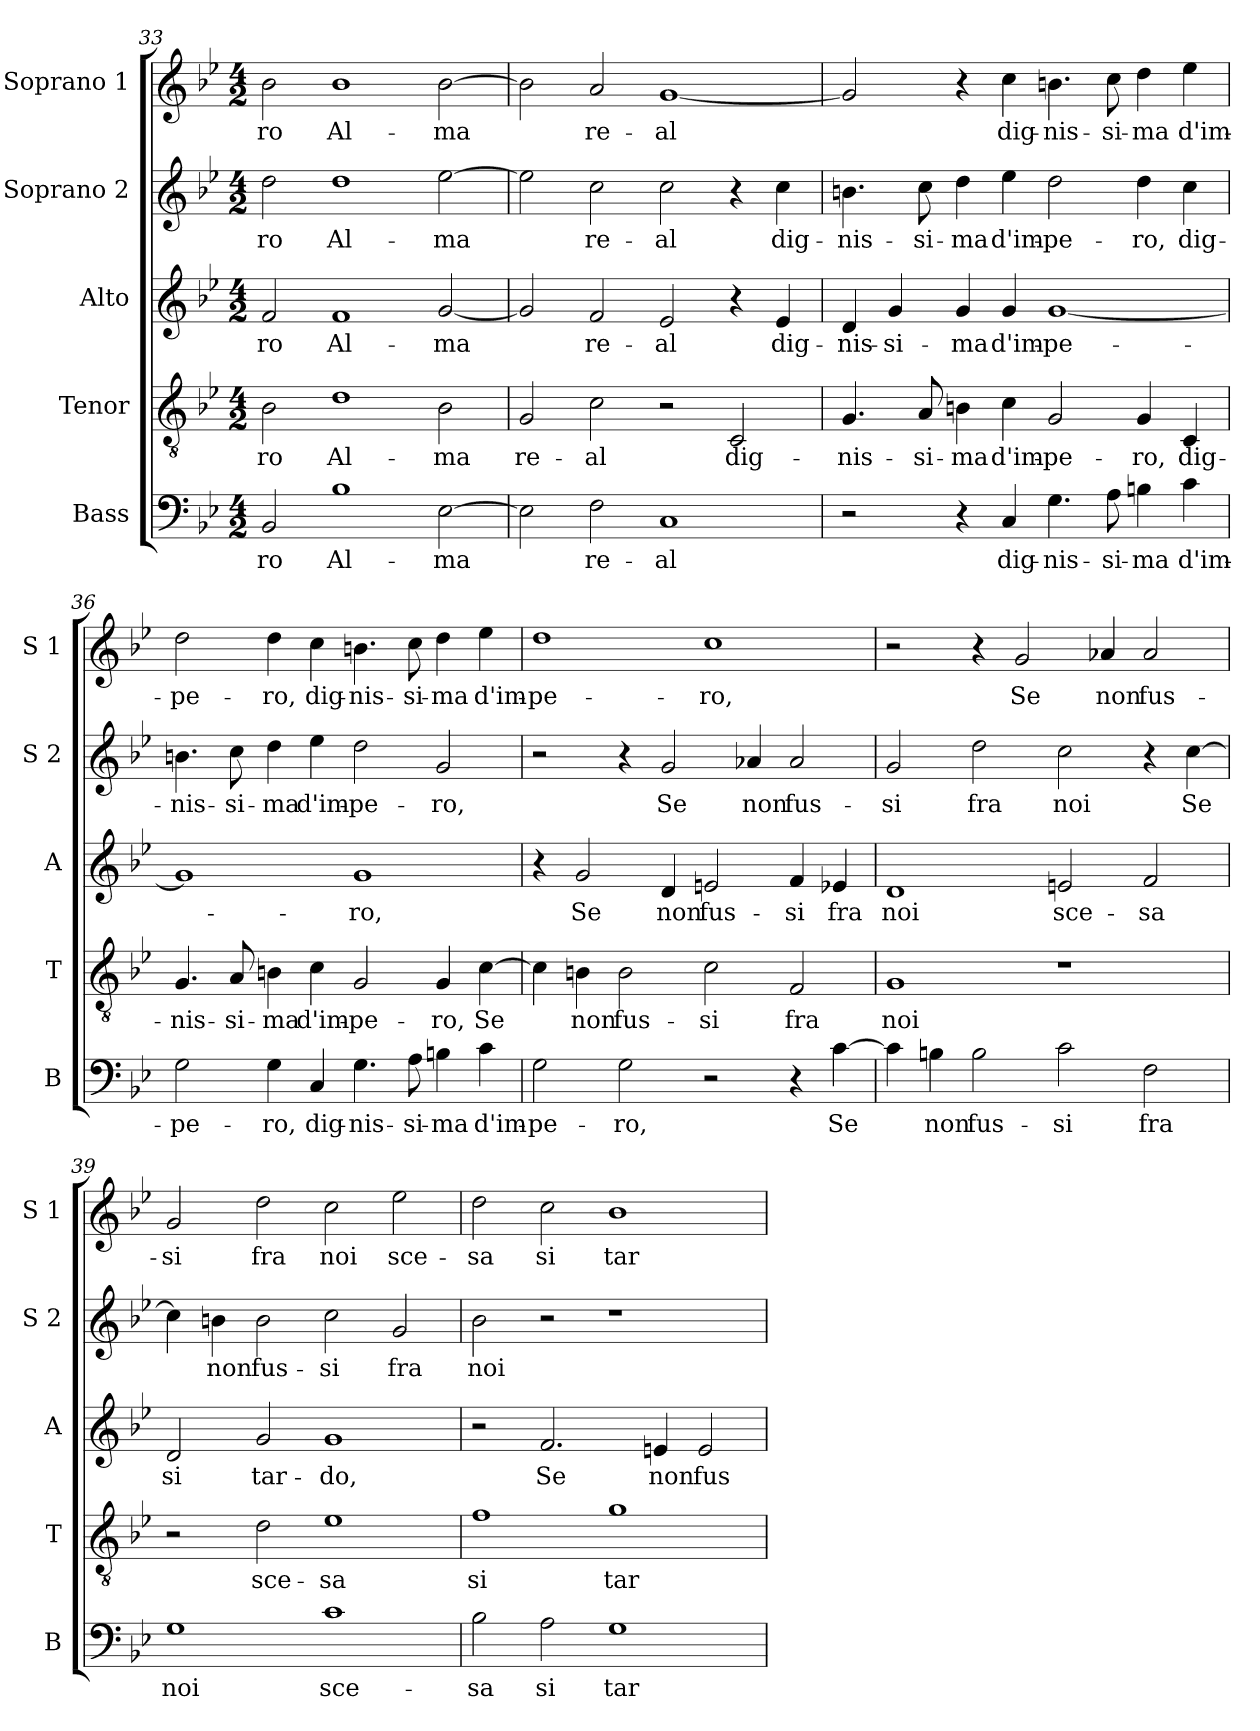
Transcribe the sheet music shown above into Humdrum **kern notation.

**kern	**text	**kern	**text	**kern	**text	**kern	**text	**kern	**text
*part5	*part5	*part4	*part4	*part3	*part3	*part2	*part2	*part1	*part1
*staff5	*staff5	*staff4	*staff4	*staff3	*staff3	*staff2	*staff2	*staff1	*staff1
*I"Bass	*	*I"Tenor	*	*I"Alto	*	*I"Soprano 2	*	*I"Soprano 1	*
*I'B	*	*I'T	*	*I'A	*	*I'S 2	*	*I'S 1	*
*clefF4	*	*clefGv2	*	*clefG2	*	*clefG2	*	*clefG2	*
*k[b-e-]	*	*k[b-e-]	*	*k[b-e-]	*	*k[b-e-]	*	*k[b-e-]	*
*B-:	*	*B-:	*	*B-:	*	*B-:	*	*B-:	*
*M4/2	*	*M4/2	*	*M4/2	*	*M4/2	*	*M4/2	*
=33	=33	=33	=33	=33	=33	=33	=33	=33	=33
!	!LO:LY:b	!	!LO:LY:b	!	!LO:LY:b	!	!LO:LY:b	!	!LO:LY:b
2BB-/	-ro	2B-\	-ro	2f/	-ro	2dd\	-ro	2b-\	-ro
!	!LO:LY:b	!	!LO:LY:b	!	!LO:LY:b	!	!LO:LY:b	!	!LO:LY:b
1B-	Al-	1d	Al-	1f	Al-	1dd	Al-	1b-	Al-
!	!LO:LY:b	!	!LO:LY:b	!	!LO:LY:b	!	!LO:LY:b	!	!LO:LY:b
[2E-\	-ma	2B-\	-ma	[2g/	-ma	[2ee-\	-ma	[2b-\	-ma
=34	=34	=34	=34	=34	=34	=34	=34	=34	=34
!	!	!	!LO:LY:b	!	!	!	!	!	!
2E-\]	.	2G/	re-	2g/]	.	2ee-\]	.	2b-\]	.
!	!LO:LY:b	!	!LO:LY:b	!	!LO:LY:b	!	!LO:LY:b	!	!LO:LY:b
2F\	re-	2c\	-al	2f/	re-	2cc\	re-	2a/	re-
!	!LO:LY:b	!	!	!	!LO:LY:b	!	!LO:LY:b	!	!LO:LY:b
1C	-al	2r	.	2e-/	-al	2cc\	-al	[1g	-al
!	!	!	!LO:LY:b	!	!	!	!	!	!
.	.	2C/	dig-	4r	.	4r	.	.	.
!	!	!	!	!	!LO:LY:b	!	!LO:LY:b	!	!
.	.	.	.	4e-/	dig-	4cc\	dig-	.	.
!!LO:LB:g=z
=35	=35	=35	=35	=35	=35	=35	=35	=35	=35
!	!	!	!LO:LY:b	!	!LO:LY:b	!	!LO:LY:b	!	!
2r	.	4.G/	-nis-	4d/	-nis-	4.bn\	-nis-	2g/]	.
!	!	!	!	!	!LO:LY:b	!	!	!	!
.	.	.	.	4g/	-si-	.	.	.	.
!	!	!	!LO:LY:b	!	!	!	!LO:LY:b	!	!
.	.	8A/	-si-	.	.	8cc\	-si-	.	.
!	!	!	!LO:LY:b	!	!LO:LY:b	!	!LO:LY:b	!	!
4r	.	4Bn\	-ma	4g/	-ma	4dd\	-ma	4r	.
!	!LO:LY:b	!	!LO:LY:b	!	!LO:LY:b	!	!LO:LY:b	!	!LO:LY:b
4C/	dig-	4c\	d'im-	4g/	d'im-	4ee-\	d'im-	4cc\	dig-
!	!LO:LY:b	!	!LO:LY:b	!	!LO:LY:b	!	!LO:LY:b	!	!LO:LY:b
4.G\	-nis-	2G/	-pe-	[1g	-pe-	2dd\	-pe-	4.bn\	-nis-
!	!LO:LY:b	!	!	!	!	!	!	!	!LO:LY:b
8A\	-si-	.	.	.	.	.	.	8cc\	-si-
!	!LO:LY:b	!	!LO:LY:b	!	!	!	!LO:LY:b	!	!LO:LY:b
4Bn\	-ma	4G/	-ro,	.	.	4dd\	-ro,	4dd\	-ma
!	!LO:LY:b	!	!LO:LY:b	!	!	!	!LO:LY:b	!	!LO:LY:b
4c\	d'im-	4C/	dig-	.	.	4cc\	dig-	4ee-\	d'im-
=36	=36	=36	=36	=36	=36	=36	=36	=36	=36
!	!LO:LY:b	!	!LO:LY:b	!	!	!	!LO:LY:b	!	!LO:LY:b
2G\	-pe-	4.G/	-nis-	1g]	.	4.bn\	-nis-	2dd\	-pe-
!	!	!	!LO:LY:b	!	!	!	!LO:LY:b	!	!
.	.	8A/	-si-	.	.	8cc\	-si-	.	.
!	!LO:LY:b	!	!LO:LY:b	!	!	!	!LO:LY:b	!	!LO:LY:b
4G\	-ro,	4Bn\	-ma	.	.	4dd\	-ma	4dd\	-ro,
!	!LO:LY:b	!	!LO:LY:b	!	!	!	!LO:LY:b	!	!LO:LY:b
4C/	dig-	4c\	d'im-	.	.	4ee-\	d'im-	4cc\	dig-
!	!LO:LY:b	!	!LO:LY:b	!	!LO:LY:b	!	!LO:LY:b	!	!LO:LY:b
4.G\	-nis-	2G/	-pe-	1g	-ro,	2dd\	-pe-	4.bn\	-nis-
!	!LO:LY:b	!	!	!	!	!	!	!	!LO:LY:b
8A\	-si-	.	.	.	.	.	.	8cc\	-si-
!	!LO:LY:b	!	!LO:LY:b	!	!	!	!LO:LY:b	!	!LO:LY:b
4Bn\	-ma	4G/	-ro,	.	.	2g/	-ro,	4dd\	-ma
!	!LO:LY:b	!	!LO:LY:b	!	!	!	!	!	!LO:LY:b
4c\	d'im-	[4c\	Se	.	.	.	.	4ee-\	d'im-
=37	=37	=37	=37	=37	=37	=37	=37	=37	=37
!	!LO:LY:b	!	!	!	!	!	!	!	!LO:LY:b
2G\	-pe-	4c\]	.	4r	.	2r	.	1dd	-pe-
!	!	!	!LO:LY:b	!	!LO:LY:b	!	!	!	!
.	.	4Bn\	non	2g/	Se	.	.	.	.
!	!LO:LY:b	!	!LO:LY:b	!	!	!	!	!	!
2G\	-ro,	2B\	fus-	.	.	4r	.	.	.
!	!	!	!	!	!LO:LY:b	!	!LO:LY:b	!	!
.	.	.	.	4d/	non	2g/	Se	.	.
!	!	!	!LO:LY:b	!	!LO:LY:b	!	!	!	!LO:LY:b
2r	.	2c\	-si	2en/	fus-	.	.	1cc	-ro,
!	!	!	!	!	!	!	!LO:LY:b	!	!
.	.	.	.	.	.	4a-X/	non	.	.
!	!	!	!LO:LY:b	!	!LO:LY:b	!	!LO:LY:b	!	!
4r	.	2F/	fra	4f/	-si	2a-/	fus-	.	.
!	!LO:LY:b	!	!	!	!LO:LY:b	!	!	!	!
[4c\	Se	.	.	4e-X/	fra	.	.	.	.
!!LO:LB:g=z
=38	=38	=38	=38	=38	=38	=38	=38	=38	=38
!	!	!	!LO:LY:b	!	!LO:LY:b	!	!LO:LY:b	!	!
4c\]	.	1G	noi	1d	noi	2g/	-si	2r	.
!	!LO:LY:b	!	!	!	!	!	!	!	!
4Bn\	non	.	.	.	.	.	.	.	.
!	!LO:LY:b	!	!	!	!	!	!LO:LY:b	!	!
2B\	fus-	.	.	.	.	2dd\	fra	4r	.
!	!	!	!	!	!	!	!	!	!LO:LY:b
.	.	.	.	.	.	.	.	2g/	Se
!	!LO:LY:b	!	!	!	!LO:LY:b	!	!LO:LY:b	!	!
2c\	-si	1r	.	2en/	sce-	2cc\	noi	.	.
!	!	!	!	!	!	!	!	!	!LO:LY:b
.	.	.	.	.	.	.	.	4a-X/	non
!	!LO:LY:b	!	!	!	!LO:LY:b	!	!	!	!LO:LY:b
2F\	fra	.	.	2f/	-sa	4r	.	2a-/	fus-
!	!	!	!	!	!	!	!LO:LY:b	!	!
.	.	.	.	.	.	[4cc\	Se	.	.
=39	=39	=39	=39	=39	=39	=39	=39	=39	=39
!	!LO:LY:b	!	!	!	!LO:LY:b	!	!	!	!LO:LY:b
1G	noi	2r	.	2d/	si	4cc\]	.	2g/	-si
!	!	!	!	!	!	!	!LO:LY:b	!	!
.	.	.	.	.	.	4bn\	non	.	.
!	!	!	!LO:LY:b	!	!LO:LY:b	!	!LO:LY:b	!	!LO:LY:b
.	.	2d\	sce-	2g/	tar-	2b\	fus-	2dd\	fra
!	!LO:LY:b	!	!LO:LY:b	!	!LO:LY:b	!	!LO:LY:b	!	!LO:LY:b
1c	sce-	1e-	-sa	1g	-do,	2cc\	-si	2cc\	noi
!	!	!	!	!	!	!	!LO:LY:b	!	!LO:LY:b
.	.	.	.	.	.	2g/	fra	2ee-\	sce-
=40	=40	=40	=40	=40	=40	=40	=40	=40	=40
!	!LO:LY:b	!	!LO:LY:b	!	!	!	!LO:LY:b	!	!LO:LY:b
2B-\	-sa	1f	si	2r	.	2b-\	noi	2dd\	-sa
!	!LO:LY:b	!	!	!	!LO:LY:b	!	!	!	!LO:LY:b
2A\	si	.	.	2.f/	Se	2r	.	2cc\	si
!	!LO:LY:b	!	!LO:LY:b	!	!	!	!	!	!LO:LY:b
1G	tar-	1g	tar-	.	.	1r	.	1b-	tar-
!	!	!	!	!	!LO:LY:b	!	!	!	!
.	.	.	.	4en/	non	.	.	.	.
!	!	!	!	!	!LO:LY:b	!	!	!	!
.	.	.	.	2e/	fus-	.	.	.	.
=	=	=	=	=	=	=	=	=	=
*-	*-	*-	*-	*-	*-	*-	*-	*-	*-
